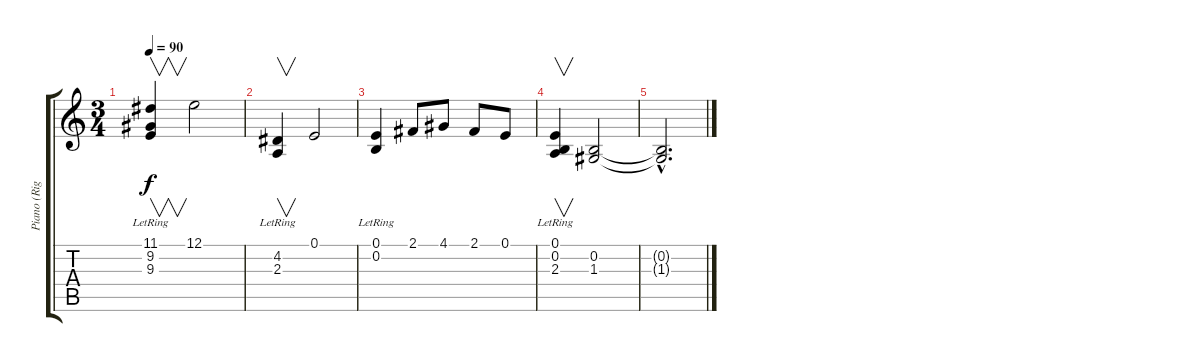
\track ("Piano (Right Hand)" "Piano (Rig") {instrument acousticgrandpiano}
\staff {score tabs}
\tuning (E4 B3 G3 D3 A2 E2) {hide}
\ts (3 4)
\tempo 90
\clef g2
\ks c
(11.1 9.2{lr} 9.3{lr}).4{v dy f} 12.1.2 |
(4.2 2.3{lr}).4{v} 0.1.2 |
(0.1 0.2{lr}).4 2.1.8 4.1.8 2.1.8 0.1.8 |
(0.1{lr} 0.2 2.3).4{v} (0.2 1.3).2 |
(0.2{hac t} 1.3{hac t}).2{d}
